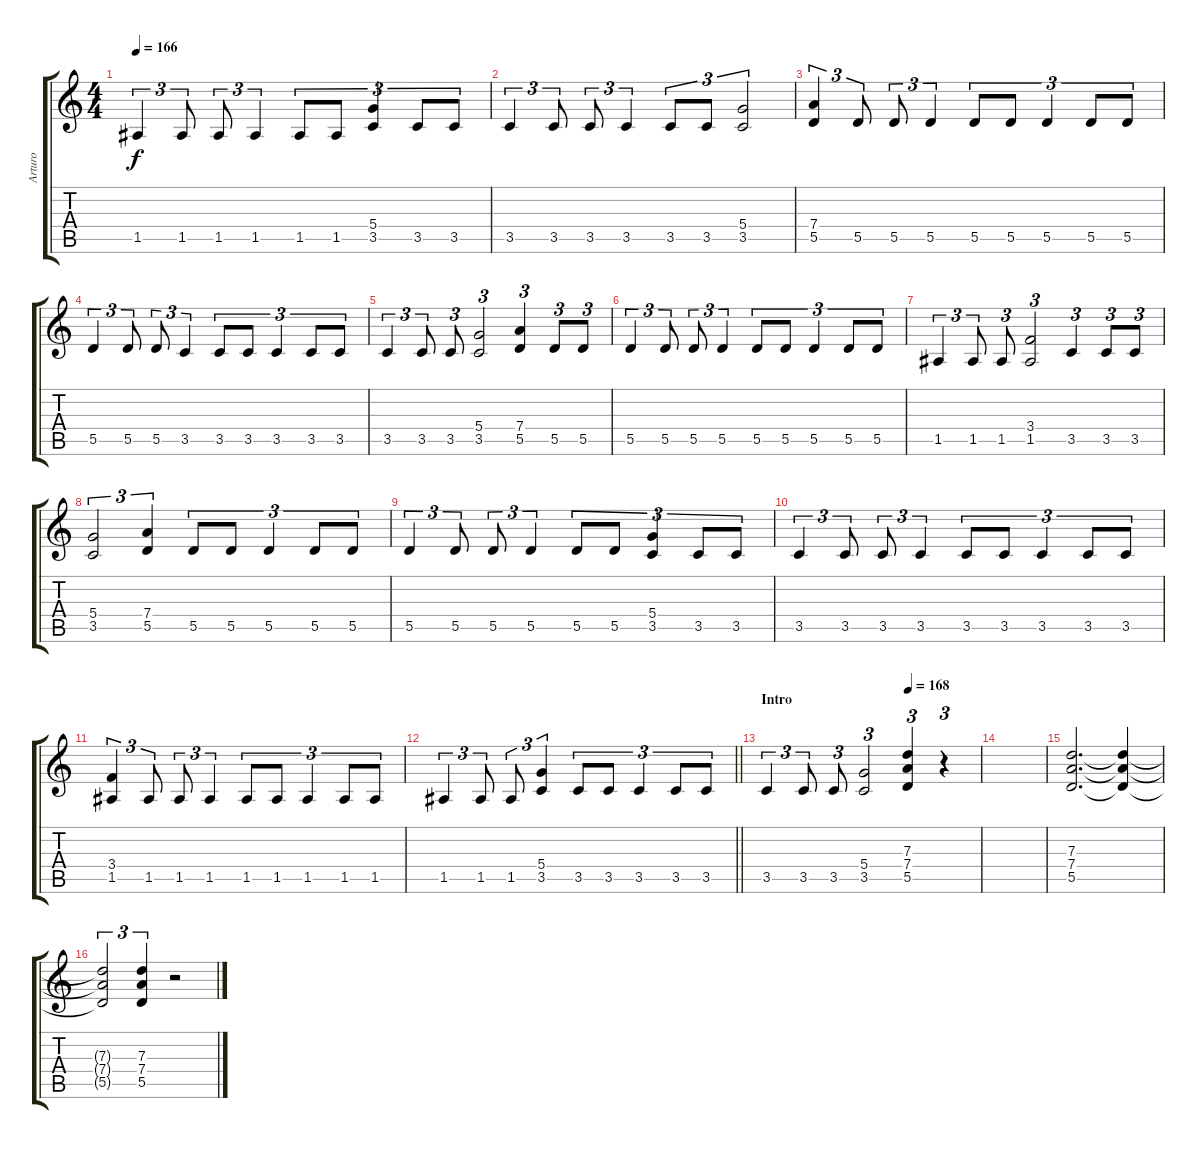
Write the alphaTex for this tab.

\track ("Arturo" "Arturo") {instrument distortionguitar}
\staff {score tabs}
\tuning (E4 B3 G3 D3 A2 E2) {hide}
\ts (4 4)
\tempo 166
\clef g2
\ks c
1.5.4{tu (3 2) dy f} 1.5.8{tu (3 2)} 1.5.8{tu (3 2)} 1.5.4{tu (3 2)} 1.5.8{tu (3 2)} 1.5.8{tu (3 2)} (5.4 3.5).4{tu (3 2)} 3.5.8{tu (3 2)} 3.5.8{tu (3 2)} |
3.5.4{tu (3 2)} 3.5.8{tu (3 2)} 3.5.8{tu (3 2)} 3.5.4{tu (3 2)} 3.5.8{tu (3 2)} 3.5.8{tu (3 2)} (5.4 3.5).2{tu (3 2)} |
(7.4 5.5).4{tu (3 2)} 5.5.8{tu (3 2)} 5.5.8{tu (3 2)} 5.5.4{tu (3 2)} 5.5.8{tu (3 2)} 5.5.8{tu (3 2)} 5.5.4{tu (3 2)} 5.5.8{tu (3 2)} 5.5.8{tu (3 2)} |
5.5.4{tu (3 2)} 5.5.8{tu (3 2)} 5.5.8{tu (3 2)} 3.5.4{tu (3 2)} 3.5.8{tu (3 2)} 3.5.8{tu (3 2)} 3.5.4{tu (3 2)} 3.5.8{tu (3 2)} 3.5.8{tu (3 2)} |
3.5.4{tu (3 2)} 3.5.8{tu (3 2)} 3.5.8{tu (3 2)} (5.4 3.5).2{tu (3 2)} (7.4 5.5).4{tu (3 2)} 5.5.8{tu (3 2)} 5.5.8{tu (3 2)} |
5.5.4{tu (3 2)} 5.5.8{tu (3 2)} 5.5.8{tu (3 2)} 5.5.4{tu (3 2)} 5.5.8{tu (3 2)} 5.5.8{tu (3 2)} 5.5.4{tu (3 2)} 5.5.8{tu (3 2)} 5.5.8{tu (3 2)} |
1.5.4{tu (3 2)} 1.5.8{tu (3 2)} 1.5.8{tu (3 2)} (3.4 1.5).2{tu (3 2)} 3.5.4{tu (3 2)} 3.5.8{tu (3 2)} 3.5.8{tu (3 2)} |
(5.4 3.5).2{tu (3 2)} (7.4 5.5).4{tu (3 2)} 5.5.8{tu (3 2)} 5.5.8{tu (3 2)} 5.5.4{tu (3 2)} 5.5.8{tu (3 2)} 5.5.8{tu (3 2)} |
5.5.4{tu (3 2)} 5.5.8{tu (3 2)} 5.5.8{tu (3 2)} 5.5.4{tu (3 2)} 5.5.8{tu (3 2)} 5.5.8{tu (3 2)} (5.4 3.5).4{tu (3 2)} 3.5.8{tu (3 2)} 3.5.8{tu (3 2)} |
3.5.4{tu (3 2)} 3.5.8{tu (3 2)} 3.5.8{tu (3 2)} 3.5.4{tu (3 2)} 3.5.8{tu (3 2)} 3.5.8{tu (3 2)} 3.5.4{tu (3 2)} 3.5.8{tu (3 2)} 3.5.8{tu (3 2)} |
(3.4 1.5).4{tu (3 2)} 1.5.8{tu (3 2)} 1.5.8{tu (3 2)} 1.5.4{tu (3 2)} 1.5.8{tu (3 2)} 1.5.8{tu (3 2)} 1.5.4{tu (3 2)} 1.5.8{tu (3 2)} 1.5.8{tu (3 2)} |
\barLineRight lightlight
1.5.4{tu (3 2)} 1.5.8{tu (3 2)} 1.5.8{tu (3 2)} (5.4 3.5).4{tu (3 2)} 3.5.8{tu (3 2)} 3.5.8{tu (3 2)} 3.5.4{tu (3 2)} 3.5.8{tu (3 2)} 3.5.8{tu (3 2)} |
\section ("" "Intro")
\tempo (168 0.6666666666666666)
3.5.4{tu (3 2)} 3.5.8{tu (3 2)} 3.5.8{tu (3 2)} (5.4 3.5).2{tu (3 2)} (7.3 7.4 5.5).4{tu (3 2)} r.4{tu (3 2)} |
|
(7.3 7.4 5.5).2{d} (7.3{t} 7.4{t} 5.5{t}).4 |
(7.3{t} 7.4{t} 5.5{t}).2{tu (3 2)} (7.3 7.4 5.5).4{tu (3 2)} r.2
